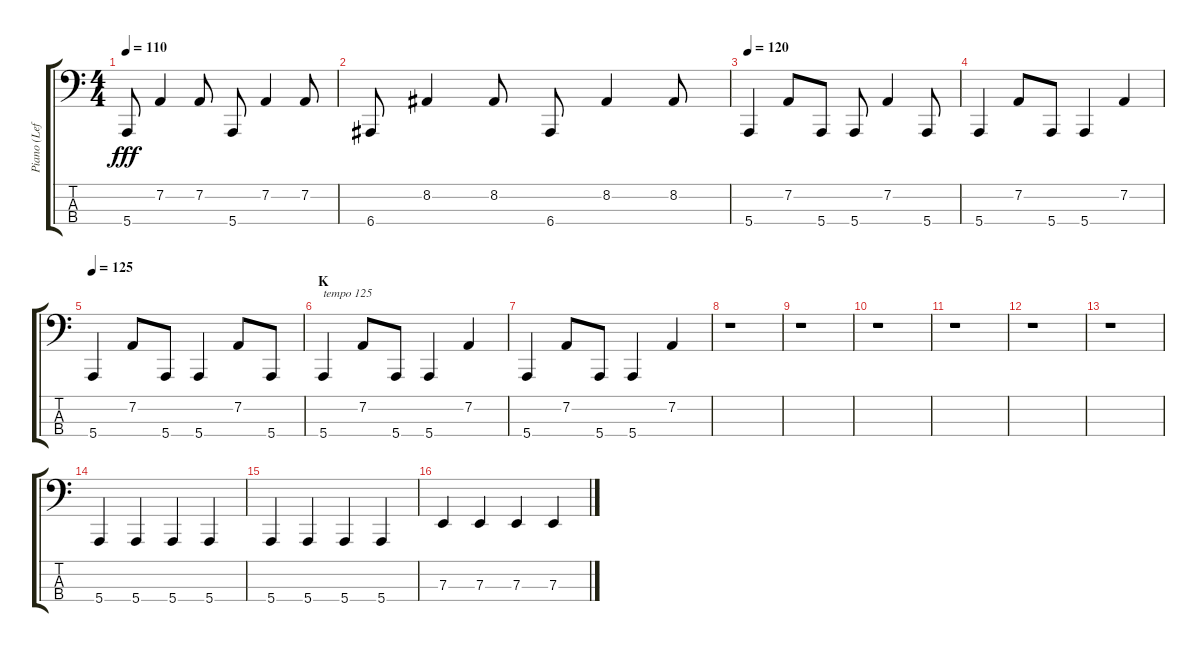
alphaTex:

\track ("Piano (Left Hand)" "Piano (Lef") {instrument acousticgrandpiano}
\staff {score tabs}
\tuning (G2 D2 A1 E1) {hide}
\ts (4 4)
\tempo 110
\clef f4
\ks c
5.4.8{dy fff} 7.2.4 7.2.8 5.4.8 7.2.4 7.2.8 |
6.4.8 8.2.4 8.2.8 6.4.8 8.2.4 8.2.8 |
\tempo 120
5.4.4 7.2.8 5.4.8 5.4.8 7.2.4 5.4.8 |
5.4.4 7.2.8 5.4.8 5.4.4 7.2.4 |
\tempo 125
5.4.4 7.2.8 5.4.8 5.4.4 7.2.8 5.4.8 |
\section ("" "K")
5.4.4{txt "tempo 125"} 7.2.8 5.4.8 5.4.4 7.2.4 |
5.4.4 7.2.8 5.4.8 5.4.4 7.2.4 |
r.1 |
r.1 |
r.1 |
r.1 |
r.1 |
r.1 |
5.4.4 5.4.4 5.4.4 5.4.4 |
5.4.4 5.4.4 5.4.4 5.4.4 |
7.3.4 7.3.4 7.3.4 7.3.4
